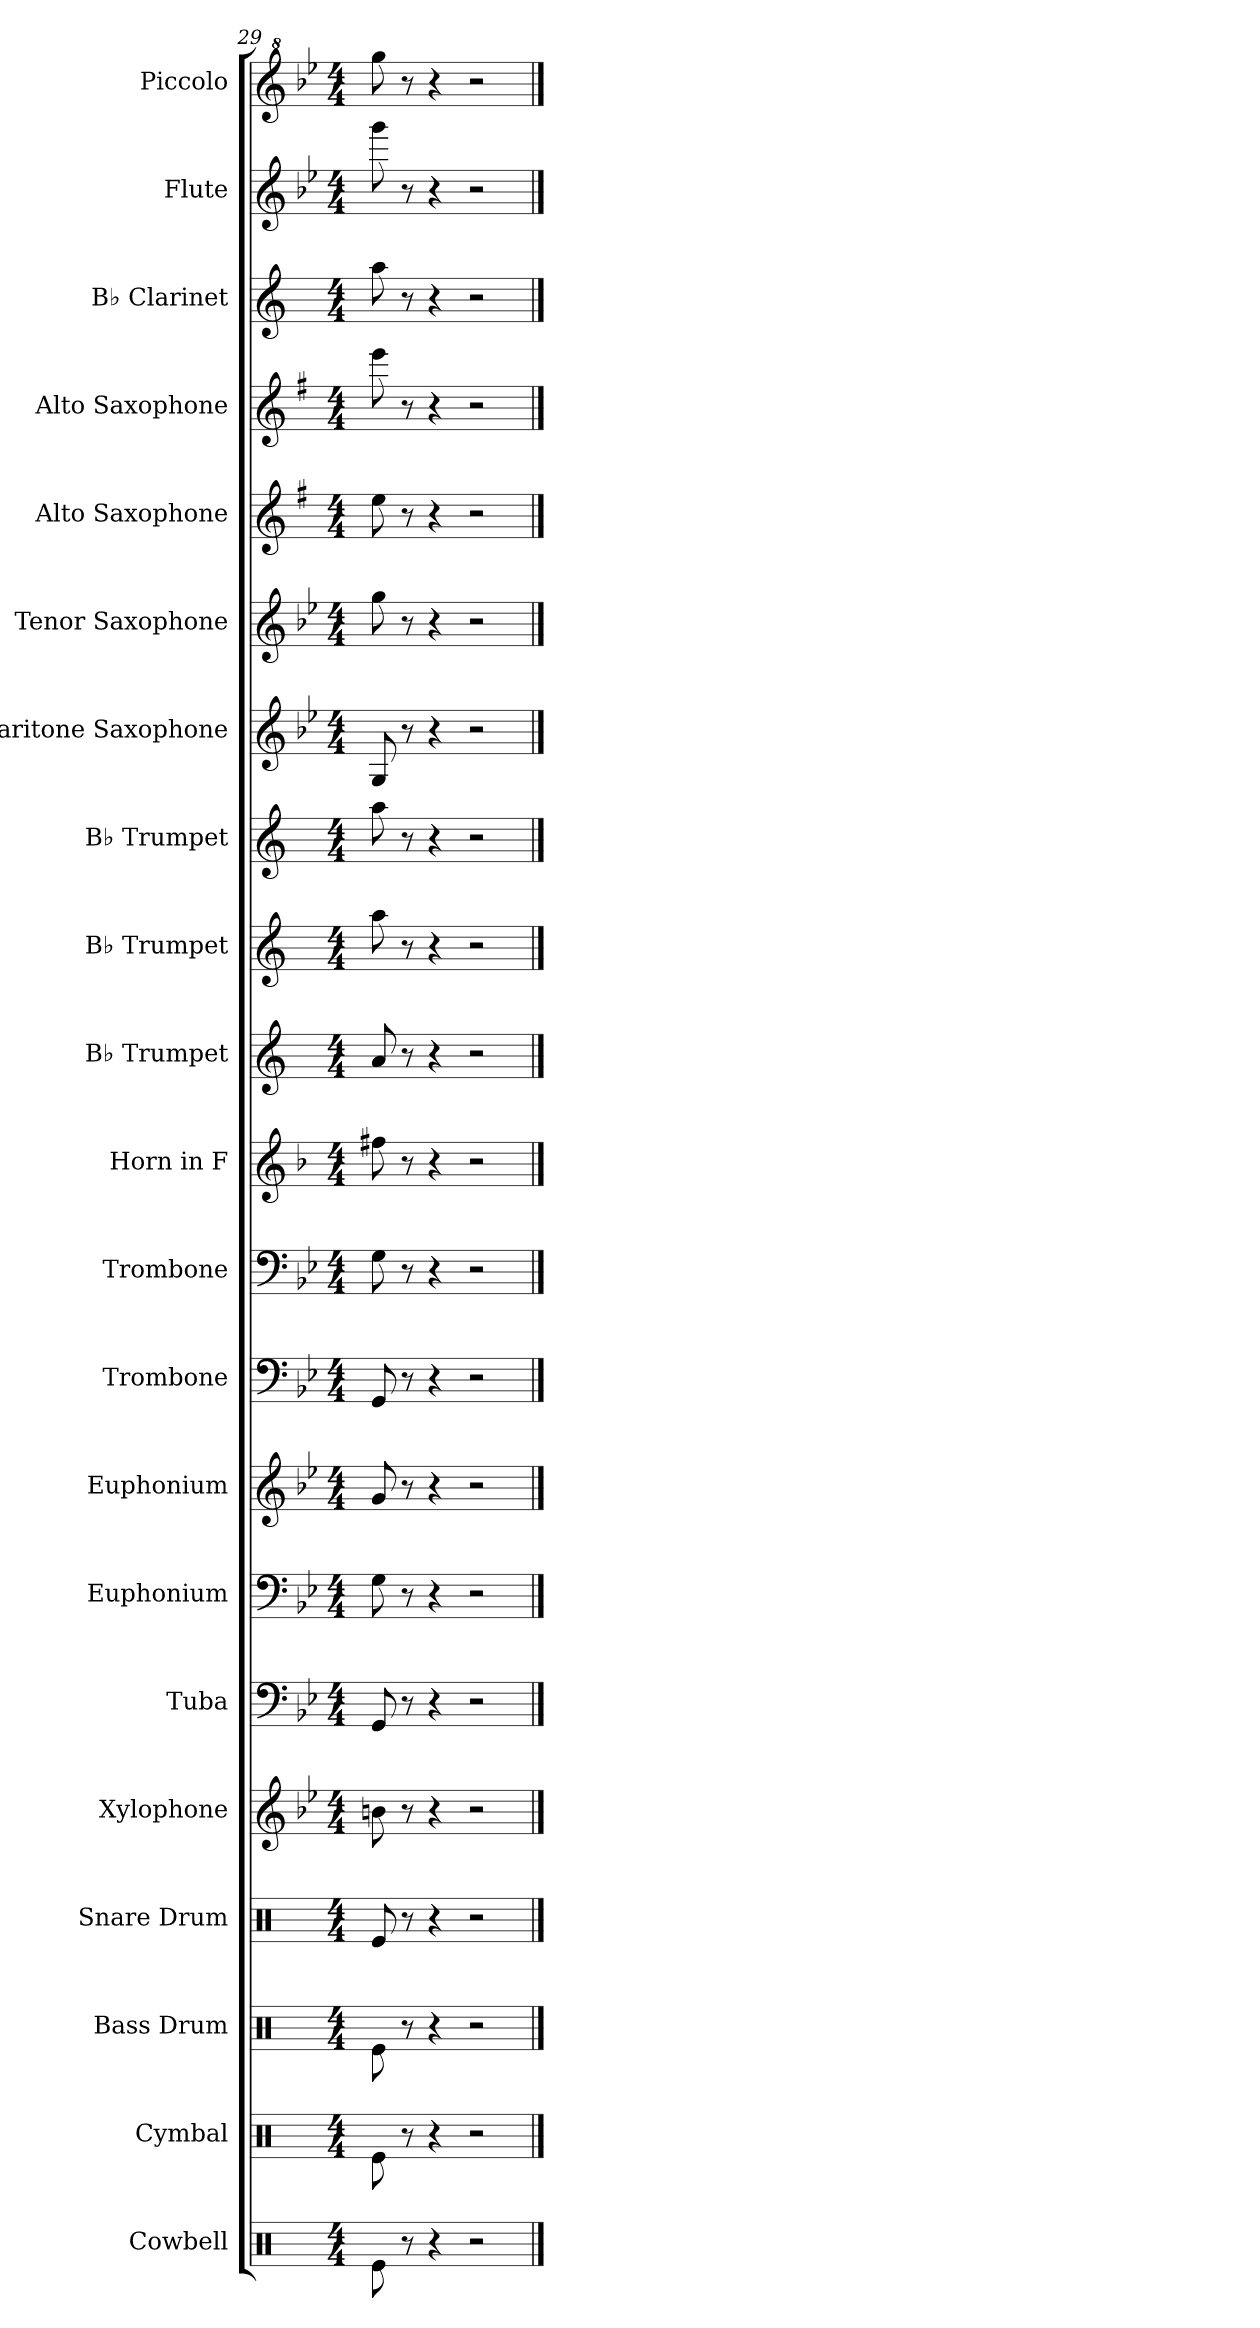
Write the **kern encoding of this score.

**kern	**kern	**kern	**kern	**kern	**kern	**kern	**kern	**kern	**kern	**kern	**kern	**kern	**kern	**kern	**kern	**kern	**kern	**kern	**kern	**kern
*part21	*part20	*part19	*part18	*part17	*part16	*part15	*part14	*part13	*part12	*part11	*part10	*part9	*part8	*part7	*part6	*part5	*part4	*part3	*part2	*part1
*staff21	*staff20	*staff19	*staff18	*staff17	*staff16	*staff15	*staff14	*staff13	*staff12	*staff11	*staff10	*staff9	*staff8	*staff7	*staff6	*staff5	*staff4	*staff3	*staff2	*staff1
*I"Cowbell	*I"Cymbal	*I"Bass Drum	*I"Snare Drum	*I"Xylophone	*I"Tuba	*I"Euphonium	*I"Euphonium	*I"Trombone	*I"Trombone	*I"Horn in F	*I"B♭ Trumpet	*I"B♭ Trumpet	*I"B♭ Trumpet	*I"Baritone Saxophone	*I"Tenor Saxophone	*I"Alto Saxophone	*I"Alto Saxophone	*I"B♭ Clarinet	*I"Flute	*I"Piccolo
*I'Cwb.	*I'Cym.	*I'B. Dr.	*I'Sn. Dr.	*I'Xyl.	*I'Tu.	*I'Eu.	*I'Eu.	*I'Trb.	*I'Trb.	*	*I'B♭ Tpt.	*I'B♭ Tpt.	*I'B♭ Tpt.	*I'Bar. Sax.	*I'T. Sax.	*I'A. Sax.	*I'A. Sax.	*I'B♭ Cl.	*I'Fl.	*I'Picc.
*clefX	*clefX	*clefX	*clefX	*clefG2	*clefF4	*clefF4	*clefG2	*clefF4	*clefF4	*clefG2	*clefG2	*clefG2	*clefG2	*clefG2	*clefG2	*clefG2	*clefG2	*clefG2	*clefG2	*clefG^2
*	*	*	*	*ITrd-7c-12	*	*	*	*	*	*ITrd4c7	*ITrd1c2	*ITrd1c2	*ITrd1c2	*ITrd12c21	*ITrd8c14	*ITrd5c9	*ITrd5c9	*ITrd1c2	*	*ITrd-7c-12
*k[]	*k[]	*k[]	*k[]	*k[b-e-]	*k[b-e-]	*k[b-e-]	*k[b-e-]	*k[b-e-]	*k[b-e-]	*k[b-e-]	*k[b-e-]	*k[b-e-]	*k[b-e-]	*k[b-e-]	*k[b-e-]	*k[b-e-]	*k[b-e-]	*k[b-e-]	*k[b-e-]	*k[b-e-]
*M4/4	*M4/4	*M4/4	*M4/4	*M4/4	*M4/4	*M4/4	*M4/4	*M4/4	*M4/4	*M4/4	*M4/4	*M4/4	*M4/4	*M4/4	*M4/4	*M4/4	*M4/4	*M4/4	*M4/4	*M4/4
=29	=29	=29	=29	=29	=29	=29	=29	=29	=29	=29	=29	=29	=29	=29	=29	=29	=29	=29	=29	=29
8Re\	8Re\	8Re\	8Re/	8bbn\	8GG/	8G\	8g/	8GG/	8G\	8bn\	8g/	8gg\	8gg\	8GG/	8g\	8g\	8gg\	8gg\	8ggg\	8gggg\
8r	8r	8r	8r	8r	8r	8r	8r	8r	8r	8r	8r	8r	8r	8r	8r	8r	8r	8r	8r	8r
4r	4r	4r	4r	4r	4r	4r	4r	4r	4r	4r	4r	4r	4r	4r	4r	4r	4r	4r	4r	4r
2r	2r	2r	2r	2r	2r	2r	2r	2r	2r	2r	2r	2r	2r	2r	2r	2r	2r	2r	2r	2r
==	==	==	==	==	==	==	==	==	==	==	==	==	==	==	==	==	==	==	==	==
*-	*-	*-	*-	*-	*-	*-	*-	*-	*-	*-	*-	*-	*-	*-	*-	*-	*-	*-	*-	*-
